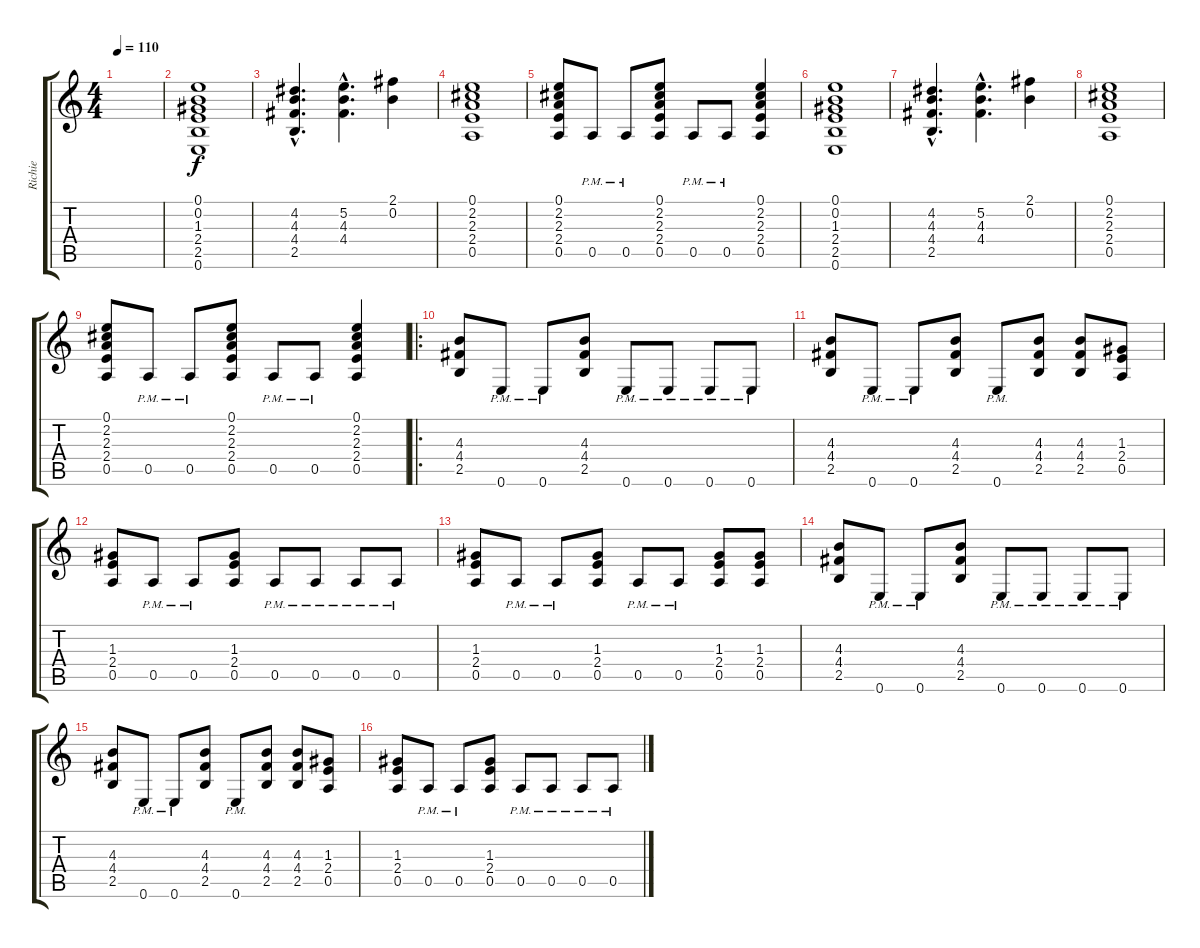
\track ("Richie" "Richie") {instrument overdrivenguitar}
\staff {score tabs}
\tuning (E4 B3 G3 D3 A2 E2) {hide}
\ts (4 4)
\tempo 110
\clef g2
\ks c
|
(0.1 0.2 1.3 2.4 2.5 0.6).1 |
(4.2{hac} 4.3{hac} 4.4{hac} 2.5{hac}).4{d} (5.2{hac} 4.3{hac} 4.4{hac}).4{d} (2.1 0.2).4 |
(0.1 2.2 2.3 2.4 0.5).1 |
(0.1 2.2 2.3 2.4 0.5).8 0.5{pm}.8 0.5{pm}.8 (0.1 2.2 2.3 2.4 0.5).8 0.5{pm}.8 0.5{pm}.8 (0.1 2.2 2.3 2.4 0.5).4 |
(0.1 0.2 1.3 2.4 2.5 0.6).1 |
(4.2{hac} 4.3{hac} 4.4{hac} 2.5{hac}).4{d} (5.2{hac} 4.3{hac} 4.4{hac}).4{d} (2.1 0.2).4 |
(0.1 2.2 2.3 2.4 0.5).1 |
(0.1 2.2 2.3 2.4 0.5).8 0.5{pm}.8 0.5{pm}.8 (0.1 2.2 2.3 2.4 0.5).8 0.5{pm}.8 0.5{pm}.8 (0.1 2.2 2.3 2.4 0.5).4 |
\ro
(4.3 4.4 2.5).8 0.6{pm}.8 0.6{pm}.8 (4.3 4.4 2.5).8 0.6{pm}.8 0.6{pm}.8 0.6{pm}.8 0.6{pm}.8 |
(4.3 4.4 2.5).8 0.6{pm}.8 0.6{pm}.8 (4.3 4.4 2.5).8 0.6{pm}.8 (4.3 4.4 2.5).8 (4.3 4.4 2.5).8 (1.3 2.4 0.5).8 |
(1.3 2.4 0.5).8 0.5{pm}.8 0.5{pm}.8 (1.3 2.4 0.5).8 0.5{pm}.8 0.5{pm}.8 0.5{pm}.8 0.5{pm}.8 |
(1.3 2.4 0.5).8 0.5{pm}.8 0.5{pm}.8 (1.3 2.4 0.5).8 0.5{pm}.8 0.5{pm}.8 (1.3 2.4 0.5).8 (1.3 2.4 0.5).8 |
(4.3 4.4 2.5).8 0.6{pm}.8 0.6{pm}.8 (4.3 4.4 2.5).8 0.6{pm}.8 0.6{pm}.8 0.6{pm}.8 0.6{pm}.8 |
(4.3 4.4 2.5).8 0.6{pm}.8 0.6{pm}.8 (4.3 4.4 2.5).8 0.6{pm}.8 (4.3 4.4 2.5).8 (4.3 4.4 2.5).8 (1.3 2.4 0.5).8 |
(1.3 2.4 0.5).8 0.5{pm}.8 0.5{pm}.8 (1.3 2.4 0.5).8 0.5{pm}.8 0.5{pm}.8 0.5{pm}.8 0.5{pm}.8
